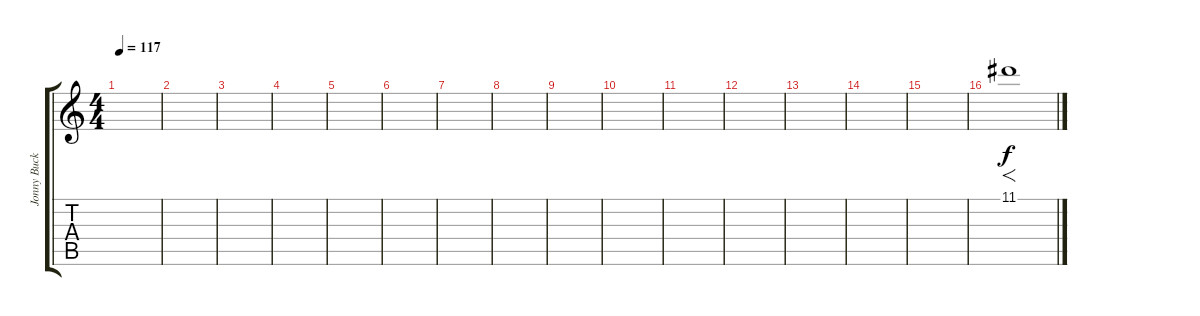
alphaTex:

\track ("Jonny Buckland - Guitar" "Jonny Buck") {instrument overdrivenguitar}
\staff {score tabs}
\tuning (E4 B3 G3 D3 A2 E2) {hide}
\ts (4 4)
\tempo 117
\clef g2
\ks c
|
|
|
|
|
|
|
|
|
|
|
|
|
|
|
11.1.1{f}
